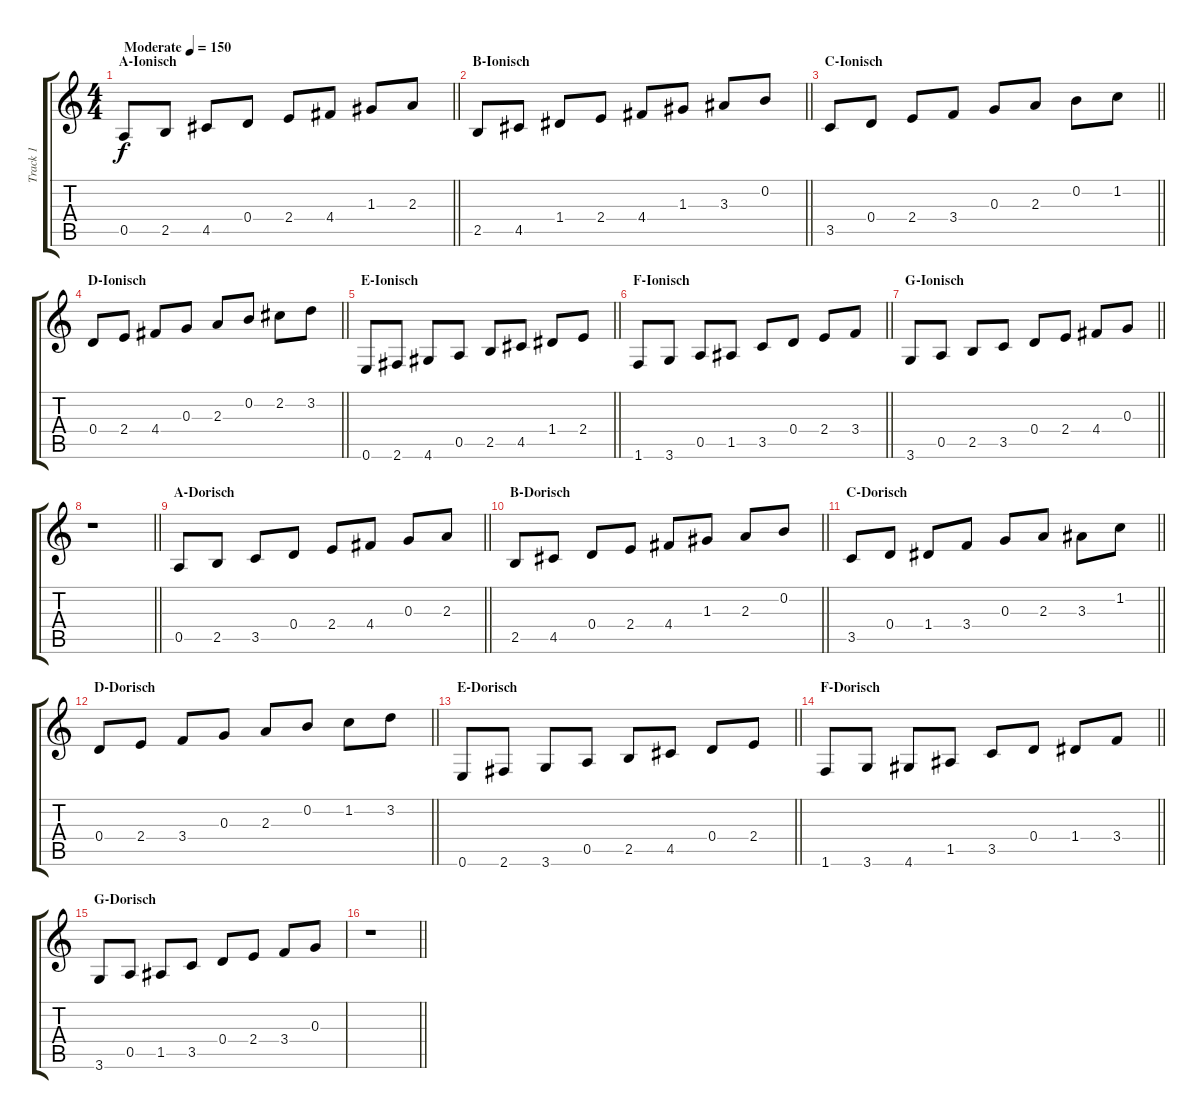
\track ("Track 1" "Track 1") {instrument acousticguitarsteel}
\staff {score tabs}
\tuning (E4 B3 G3 D3 A2 E2) {hide}
\ts (4 4)
\section ("" "A-Ionisch")
\tempo (150 "Moderate")
\clef g2
\barLineRight lightlight
\ks c
0.5.8{dy f instrument acousticguitarsteel} 2.5.8 4.5.8 0.4.8 2.4.8 4.4.8 1.3.8 2.3.8 |
\section ("" "B-Ionisch")
\barLineRight lightlight
2.5.8 4.5.8 1.4.8 2.4.8 4.4.8 1.3.8 3.3.8 0.2.8 |
\section ("" "C-Ionisch")
\barLineRight lightlight
3.5.8 0.4.8 2.4.8 3.4.8 0.3.8 2.3.8 0.2.8 1.2.8 |
\section ("" "D-Ionisch")
\barLineRight lightlight
0.4.8 2.4.8 4.4.8 0.3.8 2.3.8 0.2.8 2.2.8 3.2.8 |
\section ("" "E-Ionisch")
\barLineRight lightlight
0.6.8 2.6.8 4.6.8 0.5.8 2.5.8 4.5.8 1.4.8 2.4.8 |
\section ("" "F-Ionisch")
\barLineRight lightlight
1.6.8 3.6.8 0.5.8 1.5.8 3.5.8 0.4.8 2.4.8 3.4.8 |
\section ("" "G-Ionisch")
\barLineRight lightlight
3.6.8 0.5.8 2.5.8 3.5.8 0.4.8 2.4.8 4.4.8 0.3.8 |
\section ("" "")
\barLineRight lightlight
r.1 |
\section ("" "A-Dorisch")
\barLineRight lightlight
0.5.8 2.5.8 3.5.8 0.4.8 2.4.8 4.4.8 0.3.8 2.3.8 |
\section ("" "B-Dorisch")
\barLineRight lightlight
2.5.8 4.5.8 0.4.8 2.4.8 4.4.8 1.3.8 2.3.8 0.2.8 |
\section ("" "C-Dorisch")
\barLineRight lightlight
3.5.8 0.4.8 1.4.8 3.4.8 0.3.8 2.3.8 3.3.8 1.2.8 |
\section ("" "D-Dorisch")
\barLineRight lightlight
0.4.8 2.4.8 3.4.8 0.3.8 2.3.8 0.2.8 1.2.8 3.2.8 |
\section ("" "E-Dorisch")
\barLineRight lightlight
0.6.8 2.6.8 3.6.8 0.5.8 2.5.8 4.5.8 0.4.8 2.4.8 |
\section ("" "F-Dorisch")
\barLineRight lightlight
1.6.8 3.6.8 4.6.8 1.5.8 3.5.8 0.4.8 1.4.8 3.4.8 |
\section ("" "G-Dorisch")
3.6.8 0.5.8 1.5.8 3.5.8 0.4.8 2.4.8 3.4.8 0.3.8 |
\barLineRight lightlight
r.1
